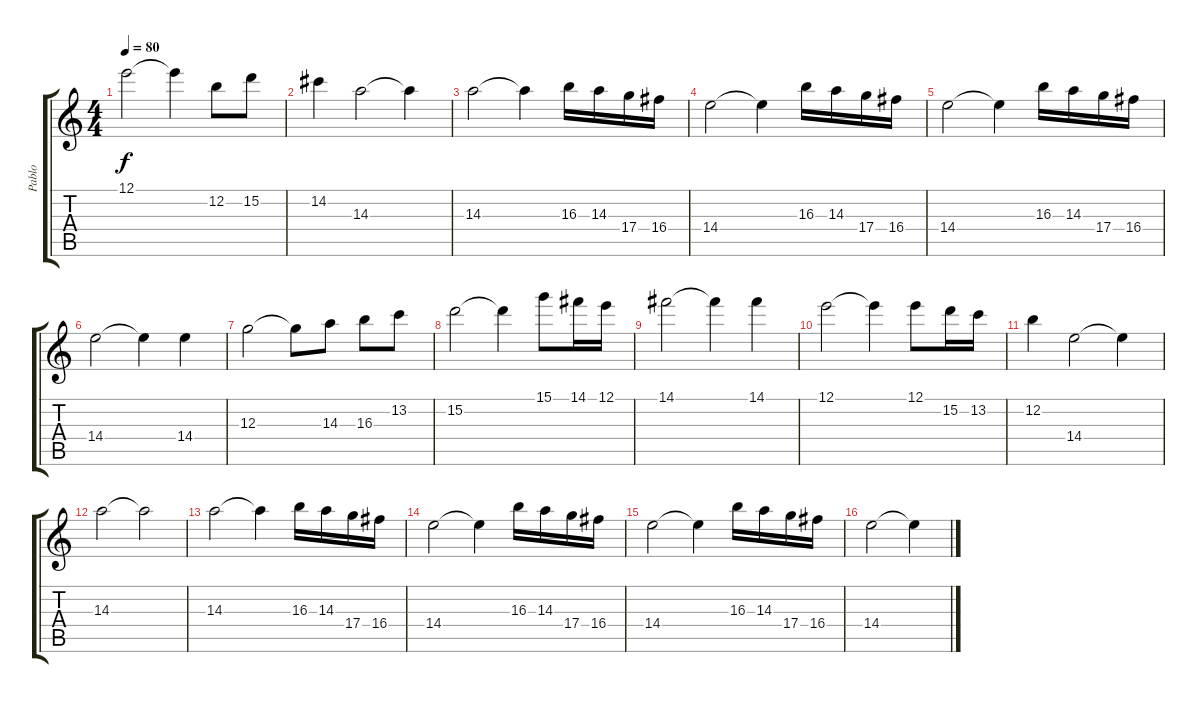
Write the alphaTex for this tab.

\track ("Pablo" "Pablo") {instrument overdrivenguitar}
\staff {score tabs}
\tuning (E4 B3 G3 D3 A2 E2) {hide}
\ts (4 4)
\tempo 80
\clef g2
\ks c
12.1.2{dy f} 12.1{t}.4 12.2.8 15.2.8 |
14.2.4 14.3.2 14.3{t}.4 |
14.3.2 14.3{t}.4 16.3.16 14.3.16 17.4.16 16.4.16 |
14.4.2 14.4{t}.4 16.3.16 14.3.16 17.4.16 16.4.16 |
14.4.2 14.4{t}.4 16.3.16 14.3.16 17.4.16 16.4.16 |
14.4.2 14.4{t}.4 14.4.4 |
12.3.2 12.3{t}.8 14.3.8 16.3.8 13.2.8 |
15.2.2 15.2{t}.4 15.1.8 14.1.16 12.1.16 |
14.1.2 14.1{t}.4 14.1.4 |
12.1.2 12.1{t}.4 12.1.8 15.2.16 13.2.16 |
12.2.4 14.4.2 14.4{t}.4 |
14.3.2 14.3{t}.2 |
14.3.2 14.3{t}.4 16.3.16 14.3.16 17.4.16 16.4.16 |
14.4.2 14.4{t}.4 16.3.16 14.3.16 17.4.16 16.4.16 |
14.4.2 14.4{t}.4 16.3.16 14.3.16 17.4.16 16.4.16 |
14.4.2 14.4{t}.4
